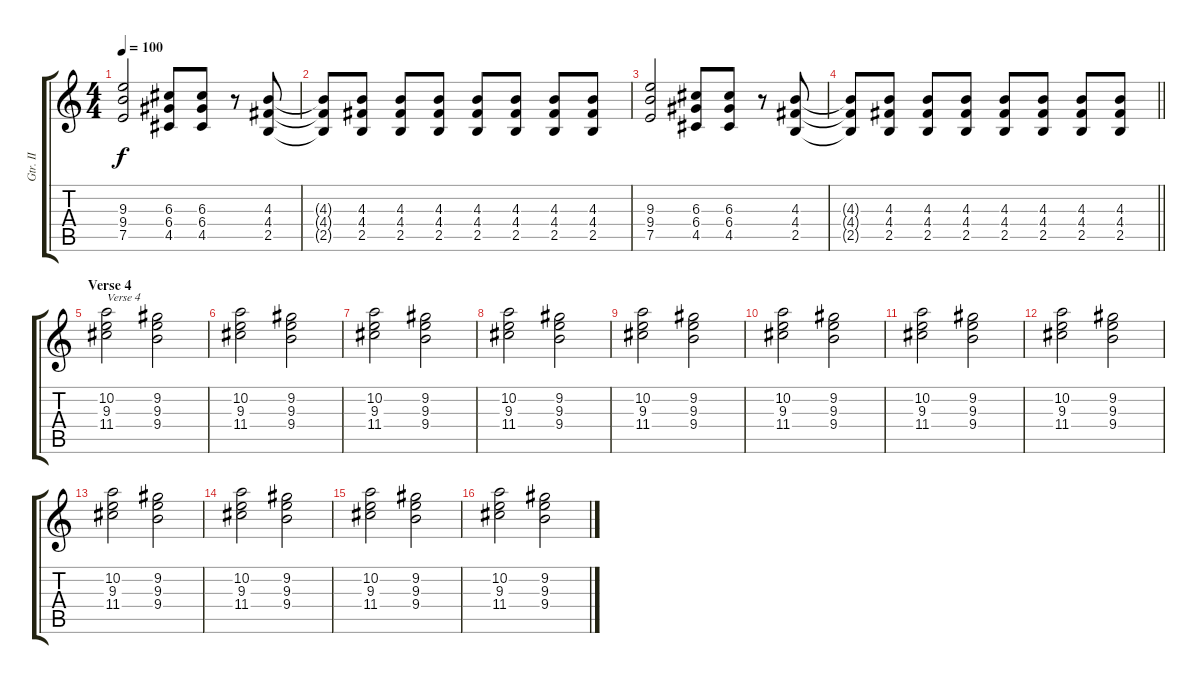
\track ("Gtr. II" "Gtr. II") {instrument distortionguitar}
\staff {score tabs}
\tuning (E4 B3 G3 D3 A2 E2) {hide}
\ts (4 4)
\tempo 100
\clef g2
\ks c
(9.3 9.4 7.5).2{dy f} (6.3 6.4 4.5).8 (6.3 6.4 4.5).8 r.8 (4.3 4.4 2.5).8 |
(4.3{t} 4.4{t} 2.5{t}).8 (4.3 4.4 2.5).8 (4.3 4.4 2.5).8 (4.3 4.4 2.5).8 (4.3 4.4 2.5).8 (4.3 4.4 2.5).8 (4.3 4.4 2.5).8 (4.3 4.4 2.5).8 |
(9.3 9.4 7.5).2 (6.3 6.4 4.5).8 (6.3 6.4 4.5).8 r.8 (4.3 4.4 2.5).8 |
\barLineRight lightlight
(4.3{t} 4.4{t} 2.5{t}).8 (4.3 4.4 2.5).8 (4.3 4.4 2.5).8 (4.3 4.4 2.5).8 (4.3 4.4 2.5).8 (4.3 4.4 2.5).8 (4.3 4.4 2.5).8 (4.3 4.4 2.5).8 |
\section ("" "Verse 4")
(10.2 9.3 11.4).2{txt "Verse 4" volume 12} (9.2 9.3 9.4).2 |
(10.2 9.3 11.4).2 (9.2 9.3 9.4).2 |
(10.2 9.3 11.4).2 (9.2 9.3 9.4).2 |
(10.2 9.3 11.4).2 (9.2 9.3 9.4).2 |
(10.2 9.3 11.4).2 (9.2 9.3 9.4).2 |
(10.2 9.3 11.4).2 (9.2 9.3 9.4).2 |
(10.2 9.3 11.4).2 (9.2 9.3 9.4).2 |
(10.2 9.3 11.4).2 (9.2 9.3 9.4).2 |
(10.2 9.3 11.4).2 (9.2 9.3 9.4).2 |
(10.2 9.3 11.4).2 (9.2 9.3 9.4).2 |
(10.2 9.3 11.4).2 (9.2 9.3 9.4).2 |
(10.2 9.3 11.4).2 (9.2 9.3 9.4).2
